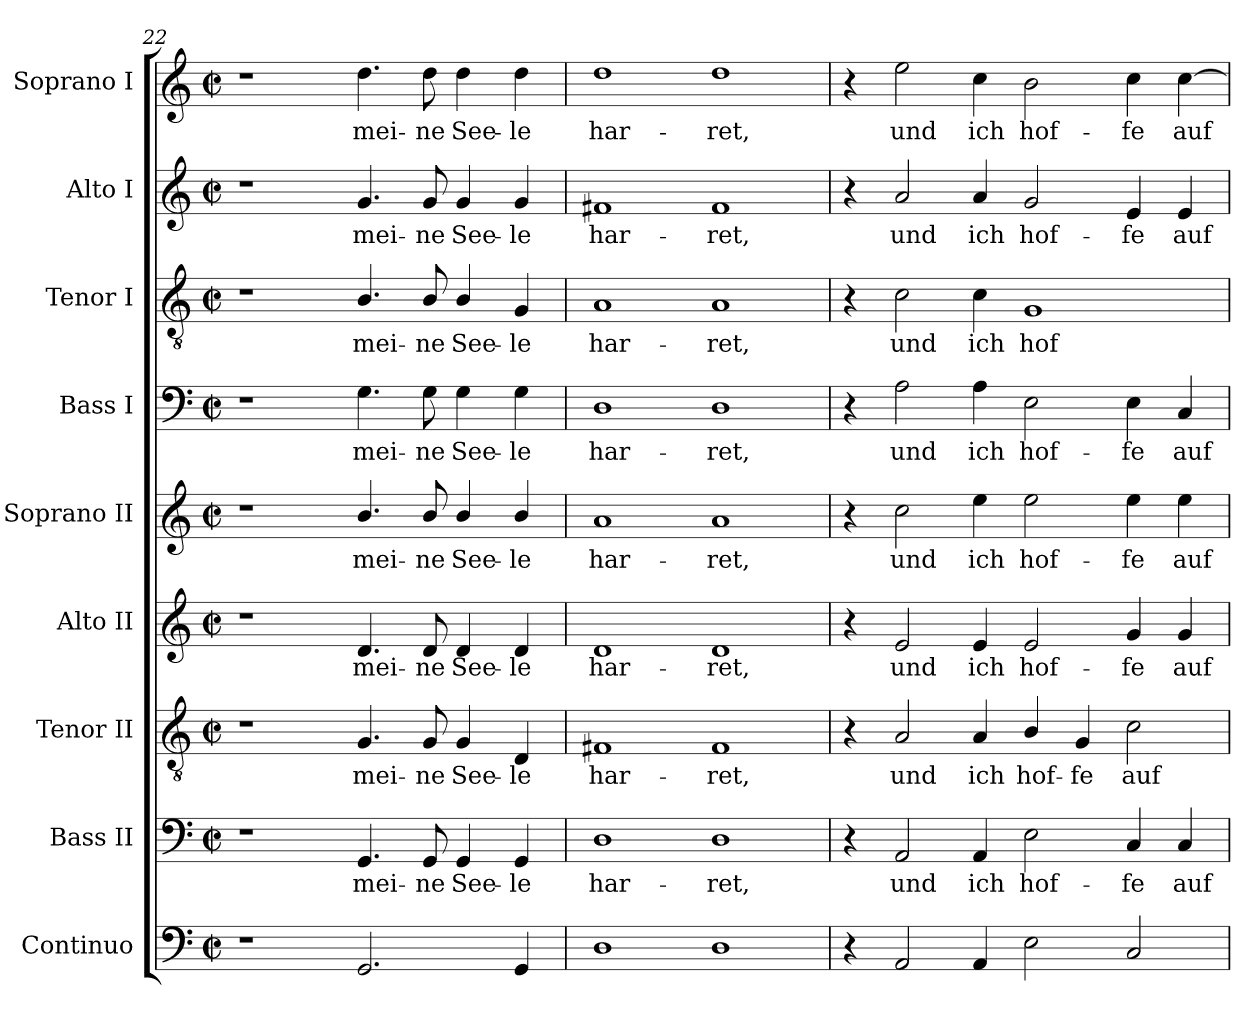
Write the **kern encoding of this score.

**kern	**kern	**text	**kern	**text	**kern	**text	**kern	**text	**kern	**text	**kern	**text	**kern	**text	**kern	**text
*part9	*part8	*part8	*part7	*part7	*part6	*part6	*part5	*part5	*part4	*part4	*part3	*part3	*part2	*part2	*part1	*part1
*staff9	*staff8	*staff8	*staff7	*staff7	*staff6	*staff6	*staff5	*staff5	*staff4	*staff4	*staff3	*staff3	*staff2	*staff2	*staff1	*staff1
*I"Continuo	*I"Bass II	*	*I"Tenor II	*	*I"Alto II	*	*I"Soprano II	*	*I"Bass I	*	*I"Tenor I	*	*I"Alto I	*	*I"Soprano I	*
*	*I'B II	*	*I'T II	*	*I'A II	*	*I'S II	*	*I'B I	*	*I'T I	*	*I'A I	*	*I'S I	*
!!LO:LB:g=z
*clefF4	*clefF4	*	*clefGv2	*	*clefG2	*	*clefG2	*	*clefF4	*	*clefGv2	*	*clefG2	*	*clefG2	*
*k[]	*k[]	*	*k[]	*	*k[]	*	*k[]	*	*k[]	*	*k[]	*	*k[]	*	*k[]	*
*C:	*C:	*	*C:	*	*C:	*	*C:	*	*C:	*	*C:	*	*C:	*	*C:	*
*M4/2	*M4/2	*	*M4/2	*	*M4/2	*	*M4/2	*	*M4/2	*	*M4/2	*	*M4/2	*	*M4/2	*
*met(c|)	*met(c|)	*	*met(c|)	*	*met(c|)	*	*met(c|)	*	*met(c|)	*	*met(c|)	*	*met(c|)	*	*met(c|)	*
=22	=22	=22	=22	=22	=22	=22	=22	=22	=22	=22	=22	=22	=22	=22	=22	=22
1r	1r	.	1r	.	1r	.	1r	.	1r	.	1r	.	1r	.	1r	.
!	!	!LO:LY:b	!	!LO:LY:b	!	!LO:LY:b	!	!LO:LY:b	!	!LO:LY:b	!	!LO:LY:b	!	!LO:LY:b	!	!LO:LY:b
2.GG	4.GG	mei-	4.G	mei-	4.d	mei-	4.b/	mei-	4.G	mei-	4.B/	mei-	4.g	mei-	4.dd	mei-
!	!	!LO:LY:b	!	!LO:LY:b	!	!LO:LY:b	!	!LO:LY:b	!	!LO:LY:b	!	!LO:LY:b	!	!LO:LY:b	!	!LO:LY:b
.	8GG	-ne	8G	-ne	8d	-ne	8b/	-ne	8G	-ne	8B/	-ne	8g	-ne	8dd	-ne
!	!	!LO:LY:b	!	!LO:LY:b	!	!LO:LY:b	!	!LO:LY:b	!	!LO:LY:b	!	!LO:LY:b	!	!LO:LY:b	!	!LO:LY:b
.	4GG	See-	4G	See-	4d	See-	4b/	See-	4G	See-	4B/	See-	4g	See-	4dd	See-
!	!	!LO:LY:b	!	!LO:LY:b	!	!LO:LY:b	!	!LO:LY:b	!	!LO:LY:b	!	!LO:LY:b	!	!LO:LY:b	!	!LO:LY:b
4GG	4GG	-le	4D	-le	4d	-le	4b/	-le	4G	-le	4G	-le	4g	-le	4dd	-le
=23	=23	=23	=23	=23	=23	=23	=23	=23	=23	=23	=23	=23	=23	=23	=23	=23
!	!	!LO:LY:b	!	!LO:LY:b	!	!LO:LY:b	!	!LO:LY:b	!	!LO:LY:b	!	!LO:LY:b	!	!LO:LY:b	!	!LO:LY:b
1D	1D	har-	1F#X	har-	1d	har-	1a	har-	1D	har-	1A	har-	1f#X	har-	1dd	har-
!	!	!LO:LY:b	!	!LO:LY:b	!	!LO:LY:b	!	!LO:LY:b	!	!LO:LY:b	!	!LO:LY:b	!	!LO:LY:b	!	!LO:LY:b
1D	1D	-ret,	1F#	-ret,	1d	-ret,	1a	-ret,	1D	-ret,	1A	-ret,	1f#	-ret,	1dd	-ret,
=24	=24	=24	=24	=24	=24	=24	=24	=24	=24	=24	=24	=24	=24	=24	=24	=24
4r	4r	.	4r	.	4r	.	4r	.	4r	.	4r	.	4r	.	4r	.
!	!	!LO:LY:b	!	!LO:LY:b	!	!LO:LY:b	!	!LO:LY:b	!	!LO:LY:b	!	!LO:LY:b	!	!LO:LY:b	!	!LO:LY:b
2AA	2AA	und	2A	und	2e	und	2cc	und	2A	und	2c	und	2a	und	2ee	und
!	!	!LO:LY:b	!	!LO:LY:b	!	!LO:LY:b	!	!LO:LY:b	!	!LO:LY:b	!	!LO:LY:b	!	!LO:LY:b	!	!LO:LY:b
4AA	4AA	ich	4A	ich	4e	ich	4ee	ich	4A	ich	4c	ich	4a	ich	4cc	ich
!	!	!LO:LY:b	!	!LO:LY:b	!	!LO:LY:b	!	!LO:LY:b	!	!LO:LY:b	!	!LO:LY:b	!	!LO:LY:b	!	!LO:LY:b
2E	2E	hof-	4B/	hof-	2e	hof-	2ee	hof-	2E	hof-	1G	hof-	2g	hof-	2b	hof-
!	!	!	!	!LO:LY:b	!	!	!	!	!	!	!	!	!	!	!	!
.	.	.	4G	-fe	.	.	.	.	.	.	.	.	.	.	.	.
!	!	!LO:LY:b	!	!LO:LY:b	!	!LO:LY:b	!	!LO:LY:b	!	!LO:LY:b	!	!	!	!LO:LY:b	!	!LO:LY:b
2C	4C	-fe	2c	auf	4g	-fe	4ee	-fe	4E	-fe	.	.	4e	-fe	4cc	-fe
!	!	!LO:LY:b	!	!	!	!LO:LY:b	!	!LO:LY:b	!	!LO:LY:b	!	!	!	!LO:LY:b	!	!LO:LY:b
.	4C	auf	.	.	4g	auf	4ee	auf	4C	auf	.	.	4e	auf	[4cc	auf
=	=	=	=	=	=	=	=	=	=	=	=	=	=	=	=	=
*-	*-	*-	*-	*-	*-	*-	*-	*-	*-	*-	*-	*-	*-	*-	*-	*-
